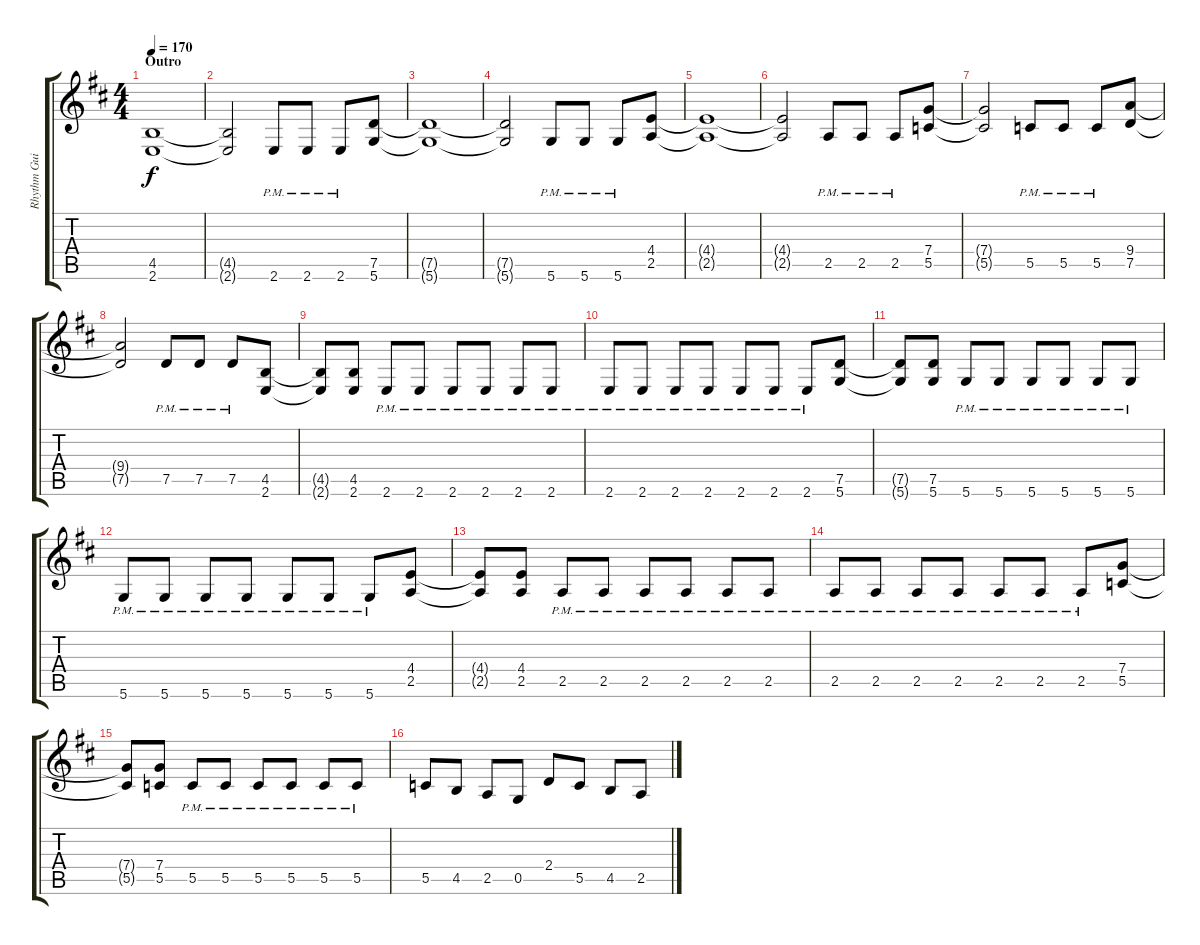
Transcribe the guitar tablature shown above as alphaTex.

\track ("Rhythm Guitar 2" "Rhythm Gui") {instrument distortionguitar}
\staff {score tabs}
\tuning (D4 A3 F3 C3 G2 D2) {hide}
\ts (4 4)
\section ("" "Outro")
\tempo 170
\clef g2
\ks bminor
(4.5 2.6).1{dy f} |
(4.5{t} 2.6{t}).2 2.6{pm}.8 2.6{pm}.8 2.6{pm}.8 (7.5 5.6).8 |
(7.5{t} 5.6{t}).1 |
(7.5{t} 5.6{t}).2 5.6{pm}.8 5.6{pm}.8 5.6{pm}.8 (4.4 2.5).8 |
(4.4{t} 2.5{t}).1 |
(4.4{t} 2.5{t}).2 2.5{pm}.8 2.5{pm}.8 2.5{pm}.8 (7.4 5.5).8 |
(7.4{t} 5.5{t}).2 5.5{pm}.8 5.5{pm}.8 5.5{pm}.8 (9.4 7.5).8 |
(9.4{t} 7.5{t}).2 7.5{pm}.8 7.5{pm}.8 7.5{pm}.8 (4.5 2.6).8 |
(4.5{t} 2.6{t}).8 (4.5 2.6).8 2.6{pm}.8 2.6{pm}.8 2.6{pm}.8 2.6{pm}.8 2.6{pm}.8 2.6{pm}.8 |
2.6{pm}.8 2.6{pm}.8 2.6{pm}.8 2.6{pm}.8 2.6{pm}.8 2.6{pm}.8 2.6{pm}.8 (7.5 5.6).8 |
(7.5{t} 5.6{t}).8 (7.5 5.6).8 5.6{pm}.8 5.6{pm}.8 5.6{pm}.8 5.6{pm}.8 5.6{pm}.8 5.6{pm}.8 |
5.6{pm}.8 5.6{pm}.8 5.6{pm}.8 5.6{pm}.8 5.6{pm}.8 5.6{pm}.8 5.6{pm}.8 (4.4 2.5).8 |
(4.4{t} 2.5{t}).8 (4.4 2.5).8 2.5{pm}.8 2.5{pm}.8 2.5{pm}.8 2.5{pm}.8 2.5{pm}.8 2.5{pm}.8 |
2.5{pm}.8 2.5{pm}.8 2.5{pm}.8 2.5{pm}.8 2.5{pm}.8 2.5{pm}.8 2.5{pm}.8 (7.4 5.5).8 |
(7.4{t} 5.5{t}).8 (7.4 5.5).8 5.5{pm}.8 5.5{pm}.8 5.5{pm}.8 5.5{pm}.8 5.5{pm}.8 5.5{pm}.8 |
5.5.8 4.5.8 2.5.8 0.5.8 2.4.8 5.5.8 4.5.8 2.5.8
